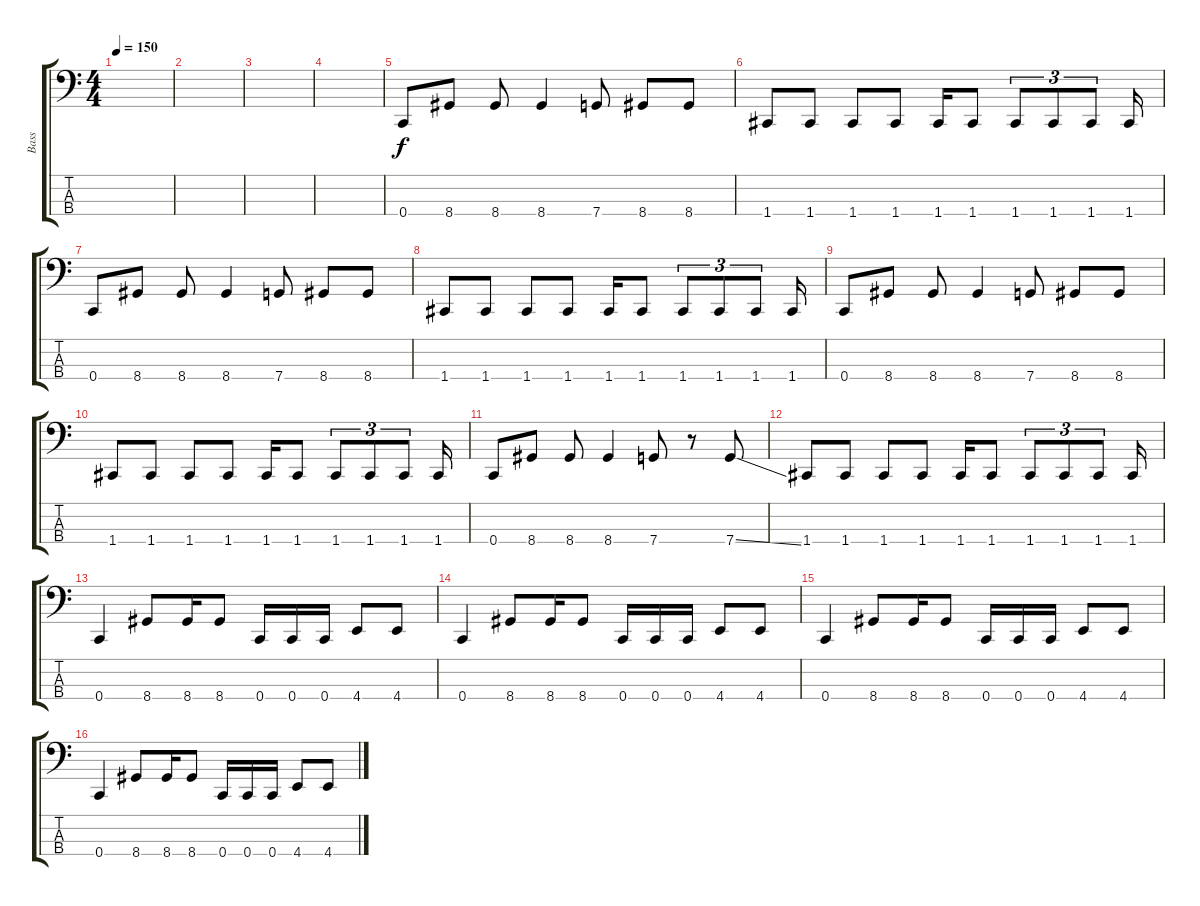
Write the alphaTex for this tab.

\track ("Bass" "Bass") {instrument electricbassfinger}
\staff {score tabs}
\tuning (F2 C2 G1 C1) {hide}
\ts (4 4)
\tempo 150
\clef f4
\ks c
|
|
|
|
0.4.8 8.4.8 8.4.8 8.4.4 7.4.8 8.4.8 8.4.8 |
1.4.8 1.4.8 1.4.8 1.4.8 1.4.16 1.4.8 1.4.8{tu (3 2)} 1.4.8{tu (3 2)} 1.4.8{tu (3 2)} 1.4.16 |
0.4.8 8.4.8 8.4.8 8.4.4 7.4.8 8.4.8 8.4.8 |
1.4.8 1.4.8 1.4.8 1.4.8 1.4.16 1.4.8 1.4.8{tu (3 2)} 1.4.8{tu (3 2)} 1.4.8{tu (3 2)} 1.4.16 |
0.4.8 8.4.8 8.4.8 8.4.4 7.4.8 8.4.8 8.4.8 |
1.4.8 1.4.8 1.4.8 1.4.8 1.4.16 1.4.8 1.4.8{tu (3 2)} 1.4.8{tu (3 2)} 1.4.8{tu (3 2)} 1.4.16 |
0.4.8 8.4.8 8.4.8 8.4.4 7.4.8 r.8 7.4{ss}.8 |
1.4.8 1.4.8 1.4.8 1.4.8 1.4.16 1.4.8 1.4.8{tu (3 2)} 1.4.8{tu (3 2)} 1.4.8{tu (3 2)} 1.4.16 |
0.4.4 8.4.8 8.4.16 8.4.8 0.4.16 0.4.16 0.4.16 4.4.8 4.4.8 |
0.4.4 8.4.8 8.4.16 8.4.8 0.4.16 0.4.16 0.4.16 4.4.8 4.4.8 |
0.4.4 8.4.8 8.4.16 8.4.8 0.4.16 0.4.16 0.4.16 4.4.8 4.4.8 |
0.4.4 8.4.8 8.4.16 8.4.8 0.4.16 0.4.16 0.4.16 4.4.8 4.4.8
